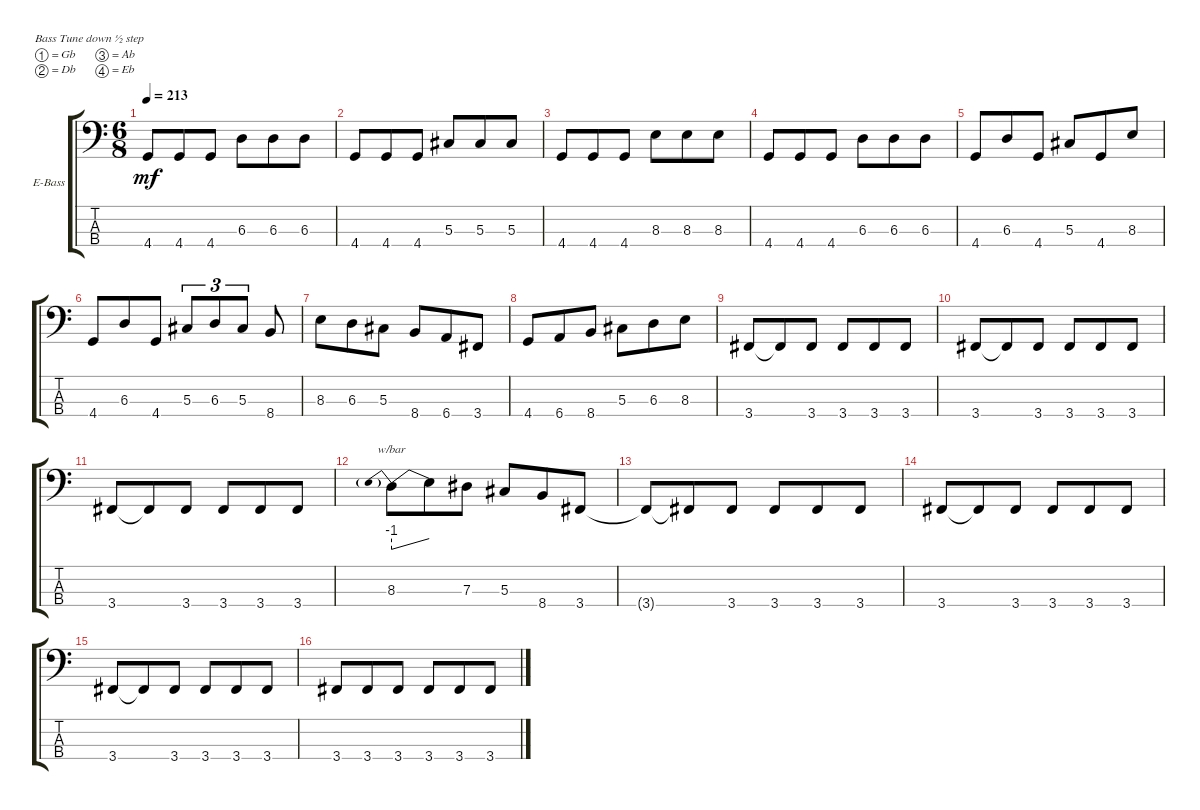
\bracketExtendMode groupsimilarinstruments
\firstSystemTrackNameOrientation horizontal
\otherSystemsTrackNameOrientation horizontal
\track ("Electric Bass" "E-Bass") {instrument electricbassfinger}
\staff {score tabs}
\tuning (Gb2 Db2 Ab1 Eb1)
\ts (6 8)
\tempo 213
\clef f4
\ks c
4.4.8{dy mf instrument electricbassfinger} 4.4.8 4.4.8 6.3.8 6.3.8 6.3.8 |
4.4.8 4.4.8 4.4.8 5.3.8 5.3.8 5.3.8 |
4.4.8 4.4.8 4.4.8 8.3.8 8.3.8 8.3.8 |
4.4.8 4.4.8 4.4.8 6.3.8 6.3.8 6.3.8 |
4.4.8 6.3.8 4.4.8 5.3.8 4.4.8 8.3.8 |
4.4.8 6.3.8 4.4.8 5.3.8{tu (3 2)} 6.3.8{tu (3 2)} 5.3.8{tu (3 2)} 8.4.8 |
8.3.8 6.3.8 5.3.8 8.4.8 6.4.8 3.4.8 |
4.4.8 6.4.8 8.4.8 5.3.8 6.3.8 8.3.8 |
3.4.8 3.4{t}.8 3.4.8 3.4.8 3.4.8 3.4.8 |
3.4.8 3.4{t}.8 3.4.8 3.4.8 3.4.8 3.4.8 |
3.4.8 3.4{t}.8 3.4.8 3.4.8 3.4.8 3.4.8 |
8.3.8{tbe (predivedive default 0 -4 30 0)} 8.3{t}.8 7.3.8 5.3.8 8.4.8 3.4.8 |
3.4{t}.8 3.4{t}.8 3.4.8 3.4.8 3.4.8 3.4.8 |
3.4.8 3.4{t}.8 3.4.8 3.4.8 3.4.8 3.4.8 |
3.4.8 3.4{t}.8 3.4.8 3.4.8 3.4.8 3.4.8 |
3.4.8 3.4.8 3.4.8 3.4.8 3.4.8 3.4.8
